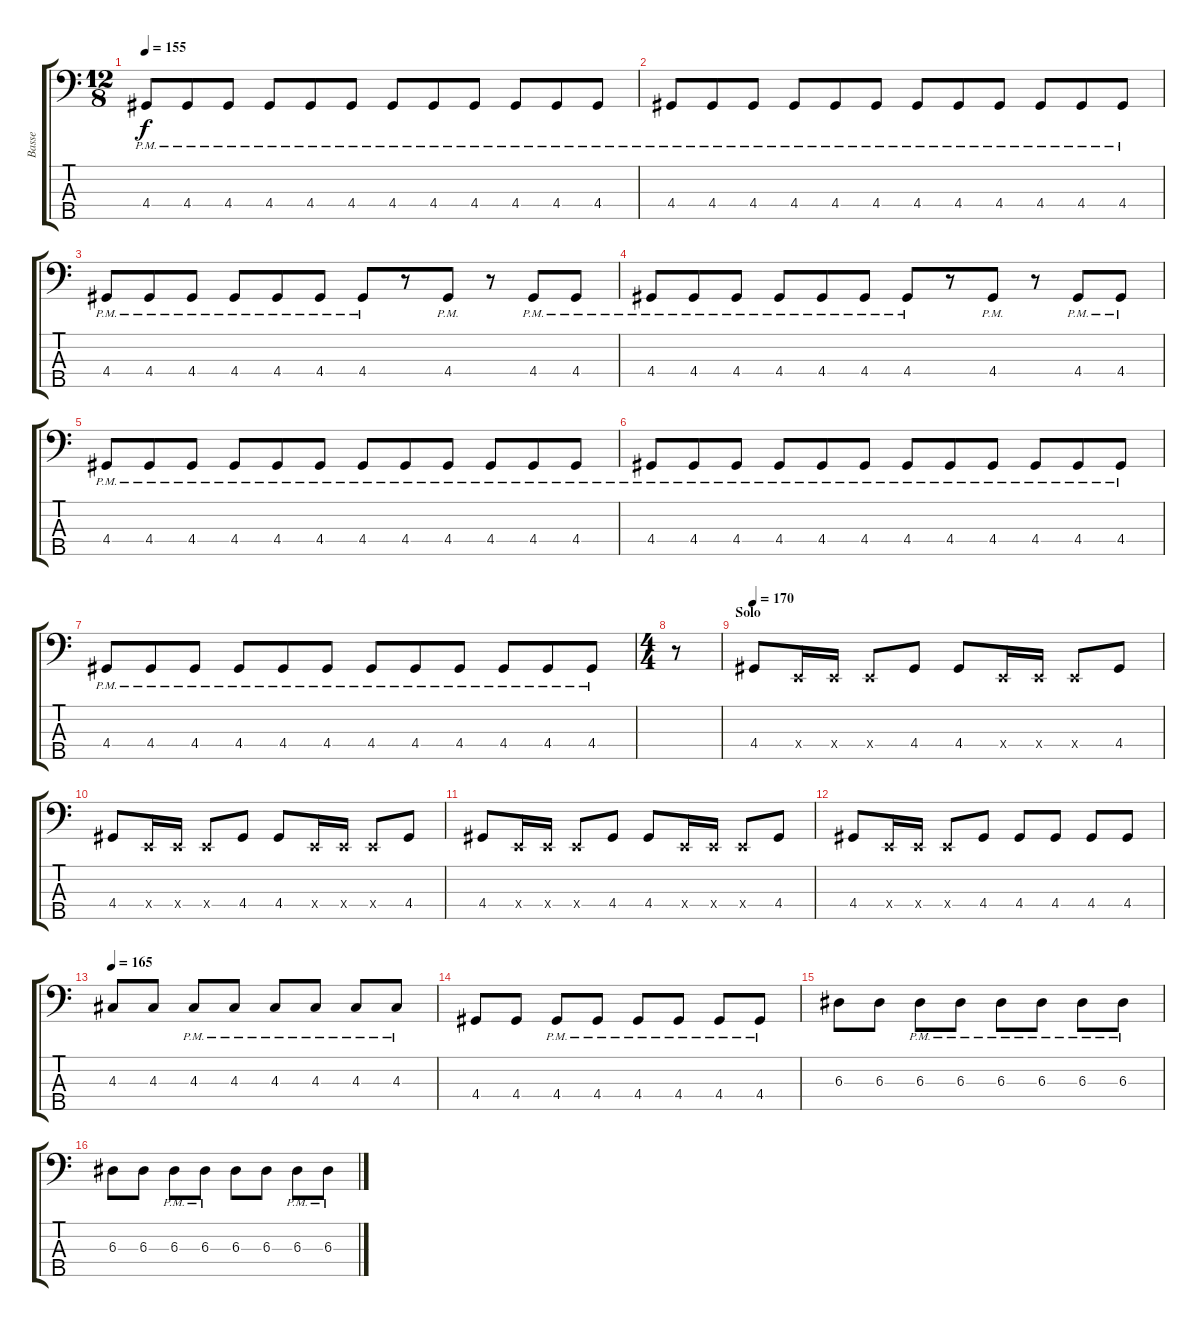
\track ("Basse" "Basse") {instrument electricbassfinger}
\staff {score tabs}
\tuning (G2 D2 A1 E1 B0) {hide}
\ts (12 8)
\tempo 155
\clef f4
\ks c
4.4{pm}.8{dy f} 4.4{pm}.8 4.4{pm}.8 4.4{pm}.8 4.4{pm}.8 4.4{pm}.8 4.4{pm}.8 4.4{pm}.8 4.4{pm}.8 4.4{pm}.8 4.4{pm}.8 4.4{pm}.8 |
4.4{pm}.8 4.4{pm}.8 4.4{pm}.8 4.4{pm}.8 4.4{pm}.8 4.4{pm}.8 4.4{pm}.8 4.4{pm}.8 4.4{pm}.8 4.4{pm}.8 4.4{pm}.8 4.4{pm}.8 |
4.4{pm}.8 4.4{pm}.8 4.4{pm}.8 4.4{pm}.8 4.4{pm}.8 4.4{pm}.8 4.4{pm}.8 r.8 4.4{pm}.8 r.8 4.4{pm}.8 4.4{pm}.8 |
4.4{pm}.8 4.4{pm}.8 4.4{pm}.8 4.4{pm}.8 4.4{pm}.8 4.4{pm}.8 4.4{pm}.8 r.8 4.4{pm}.8 r.8 4.4{pm}.8 4.4{pm}.8 |
4.4{pm}.8 4.4{pm}.8 4.4{pm}.8 4.4{pm}.8 4.4{pm}.8 4.4{pm}.8 4.4{pm}.8 4.4{pm}.8 4.4{pm}.8 4.4{pm}.8 4.4{pm}.8 4.4{pm}.8 |
4.4{pm}.8 4.4{pm}.8 4.4{pm}.8 4.4{pm}.8 4.4{pm}.8 4.4{pm}.8 4.4{pm}.8 4.4{pm}.8 4.4{pm}.8 4.4{pm}.8 4.4{pm}.8 4.4{pm}.8 |
4.4{pm}.8 4.4{pm}.8 4.4{pm}.8 4.4{pm}.8 4.4{pm}.8 4.4{pm}.8 4.4{pm}.8 4.4{pm}.8 4.4{pm}.8 4.4{pm}.8 4.4{pm}.8 4.4{pm}.8 |
\ts (4 4)
r.8 |
\section ("" "Solo")
\tempo 170
4.4.8 0.4{x}.16 0.4{x}.16 0.4{x}.8 4.4.8 4.4.8 0.4{x}.16 0.4{x}.16 0.4{x}.8 4.4.8 |
4.4.8 0.4{x}.16 0.4{x}.16 0.4{x}.8 4.4.8 4.4.8 0.4{x}.16 0.4{x}.16 0.4{x}.8 4.4.8 |
4.4.8 0.4{x}.16 0.4{x}.16 0.4{x}.8 4.4.8 4.4.8 0.4{x}.16 0.4{x}.16 0.4{x}.8 4.4.8 |
4.4.8 0.4{x}.16 0.4{x}.16 0.4{x}.8 4.4.8 4.4.8 4.4.8 4.4.8 4.4.8 |
\tempo 165
4.3.8 4.3.8 4.3{pm}.8 4.3{pm}.8 4.3{pm}.8 4.3{pm}.8 4.3{pm}.8 4.3{pm}.8 |
4.4.8 4.4.8 4.4{pm}.8 4.4{pm}.8 4.4{pm}.8 4.4{pm}.8 4.4{pm}.8 4.4{pm}.8 |
6.3.8 6.3.8 6.3{pm}.8 6.3{pm}.8 6.3{pm}.8 6.3{pm}.8 6.3{pm}.8 6.3{pm}.8 |
6.3.8 6.3.8 6.3{pm}.8 6.3{pm}.8 6.3.8 6.3.8 6.3{pm}.8 6.3{pm}.8
